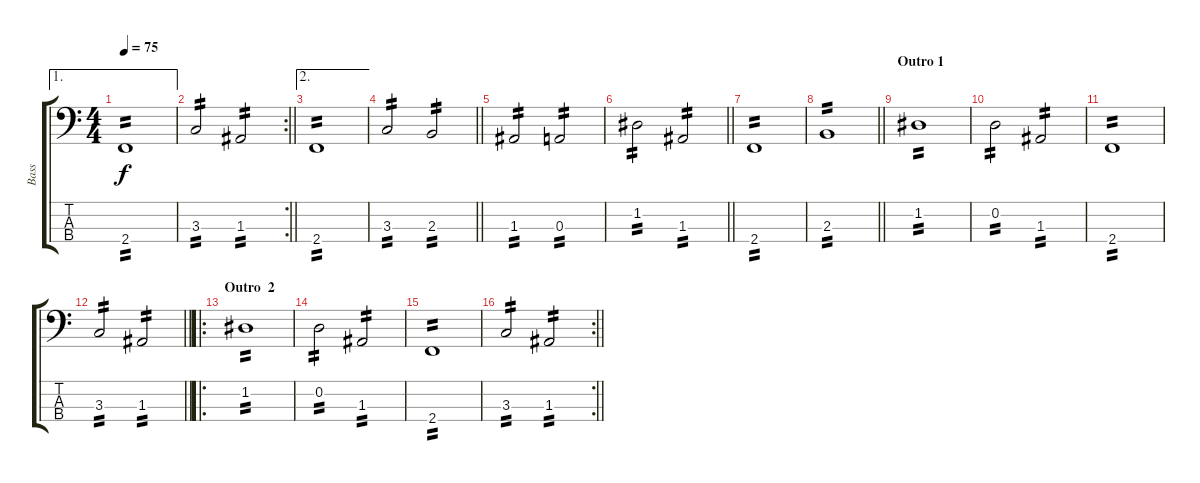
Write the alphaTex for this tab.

\track ("Bass" "Bass") {instrument electricbassfinger}
\staff {score tabs}
\tuning (G2 D2 A1 Eb1) {hide}
\ae 1
\ts (4 4)
\tempo 75
\clef f4
\ks c
2.4.1{tp 2 dy f} |
\rc 2
\barLineRight lightlight
3.3.2{tp 2} 1.3.2{tp 2} |
\ae 2
2.4.1{tp 2} |
\barLineRight lightlight
3.3.2{tp 2} 2.3.2{tp 2} |
1.3.2{tp 2} 0.3.2{tp 2} |
\barLineRight lightlight
1.2.2{tp 2} 1.3.2{tp 2} |
2.4.1{tp 2} |
\barLineRight lightlight
2.3.1{tp 2} |
\section ("" "Outro 1")
1.2.1{tp 2} |
0.2.2{tp 2} 1.3.2{tp 2} |
2.4.1{tp 2} |
\barLineRight lightlight
3.3.2{tp 2} 1.3.2{tp 2} |
\ro
\section ("" "Outro  2")
1.2.1{tp 2} |
0.2.2{tp 2} 1.3.2{tp 2} |
2.4.1{tp 2} |
\rc 2
\barLineRight lightlight
3.3.2{tp 2} 1.3.2{tp 2}
